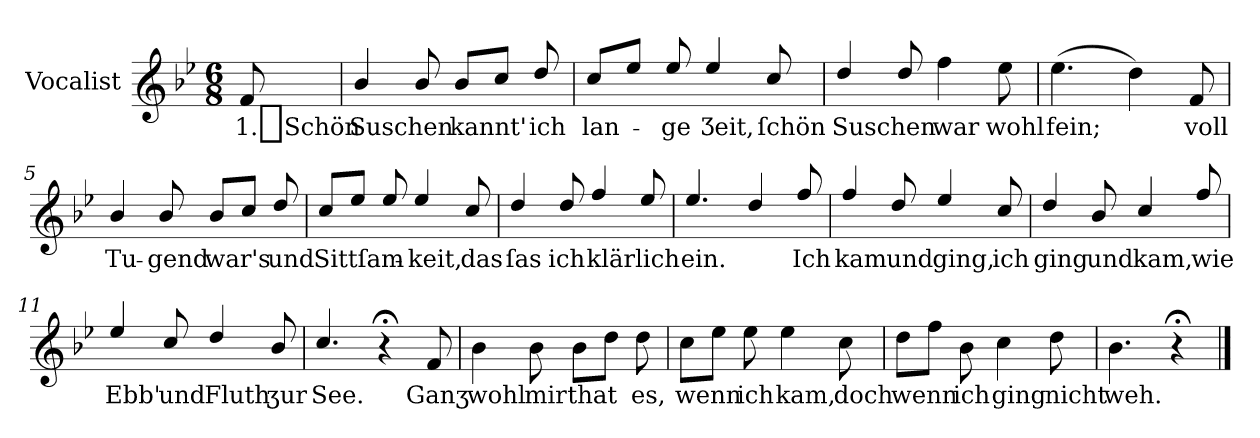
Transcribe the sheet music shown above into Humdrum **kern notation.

**kern	**text
*part1	*part1
*staff1	*staff1
*I"Vocalist	*
*clefG2	*
*k[b-e-]	*
*B-:	*
*M6/8	*
=	=
8f	1._Schön
=1	=1
4b-/	Suschen
8b-/	.
8b-/L	kannt'
8ccJ	.
8dd/	ich
=2	=2
8cc/L	lan-
8ee-J	.
8ee-/	-ge
4ee-/	Ʒeit,
8cc/	ſchön
=3	=3
4dd/	Suschen
8dd/	.
4ff	war
8ee-	wohl
=4	=4
(4.ee-	fein;
4dd)	.
8f	voll
=5	=5
4b-/	Tu-
8b-/	-gend
8b-/L	war's
8ccJ	.
8dd/	und
=6	=6
8cc/L	Sittſam-
8ee-J	.
8ee-/	.
4ee-/	-keit,
8cc/	das
=7	=7
4dd/	ſas
8dd/	ich
4ff/	klärlich
8ee-/	.
=8	=8
4.ee-/	ein.
4dd/	.
8ff/	Ich
=9	=9
4ff/	kam
8dd/	und
4ee-/	ging,
8cc/	ich
=10	=10
4dd/	ging
8b-/	und
4cc/	kam,
8ff/	wie
=11	=11
4ee-/	Ebb'
8cc/	und
4dd/	Fluth
8b-/	ʒur
=12	=12
4.cc/	See.
4r;<	.
8f	Ganʒ
=13	=13
4b-	wohl
8b-	mir
8b-L	that
8ddJ	.
8dd	es,
=14	=14
8ccL	wenn
8ee-J	.
8ee-	ich
4ee-	kam,
8cc	doch
=15	=15
8ddL	wenn
8ffJ	.
8b-	ich
4cc	ging
8dd	nicht
=16	=16
4.b-	weh.
4r;<	.
==	==
*-	*-
